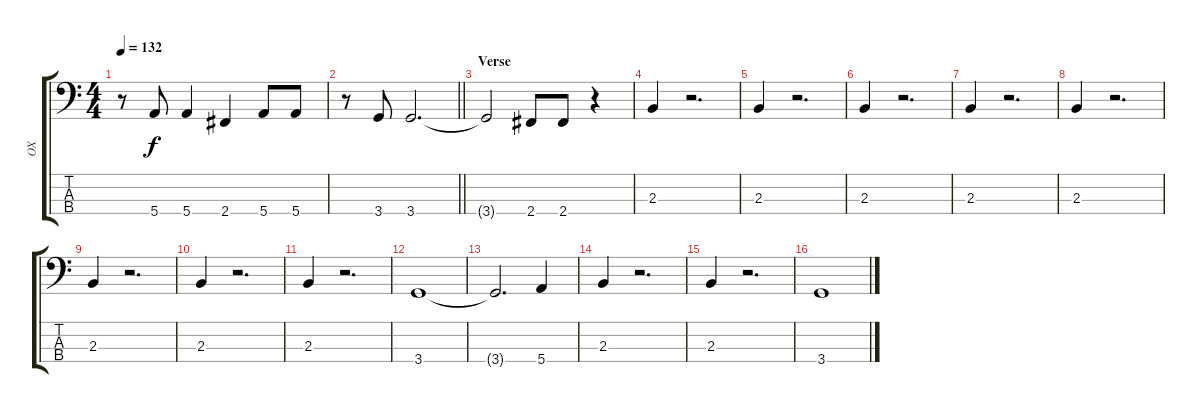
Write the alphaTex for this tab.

\track ("OX" "OX") {instrument electricbassfinger}
\staff {score tabs}
\tuning (G2 D2 A1 E1) {hide}
\ts (4 4)
\tempo 132
\clef f4
\ks c
r.8{dy f} 5.4.8 5.4.4 2.4.4 5.4.8 5.4.8 |
\barLineRight lightlight
r.8 3.4.8 3.4.2{d} |
\section ("" "Verse")
3.4{t}.2 2.4.8 2.4.8 r.4 |
2.3.4 r.2{d} |
2.3.4 r.2{d} |
2.3.4 r.2{d} |
2.3.4 r.2{d} |
2.3.4 r.2{d} |
2.3.4 r.2{d} |
2.3.4 r.2{d} |
2.3.4 r.2{d} |
3.4.1 |
3.4{t}.2{d} 5.4.4 |
2.3.4 r.2{d} |
2.3.4 r.2{d} |
3.4.1
